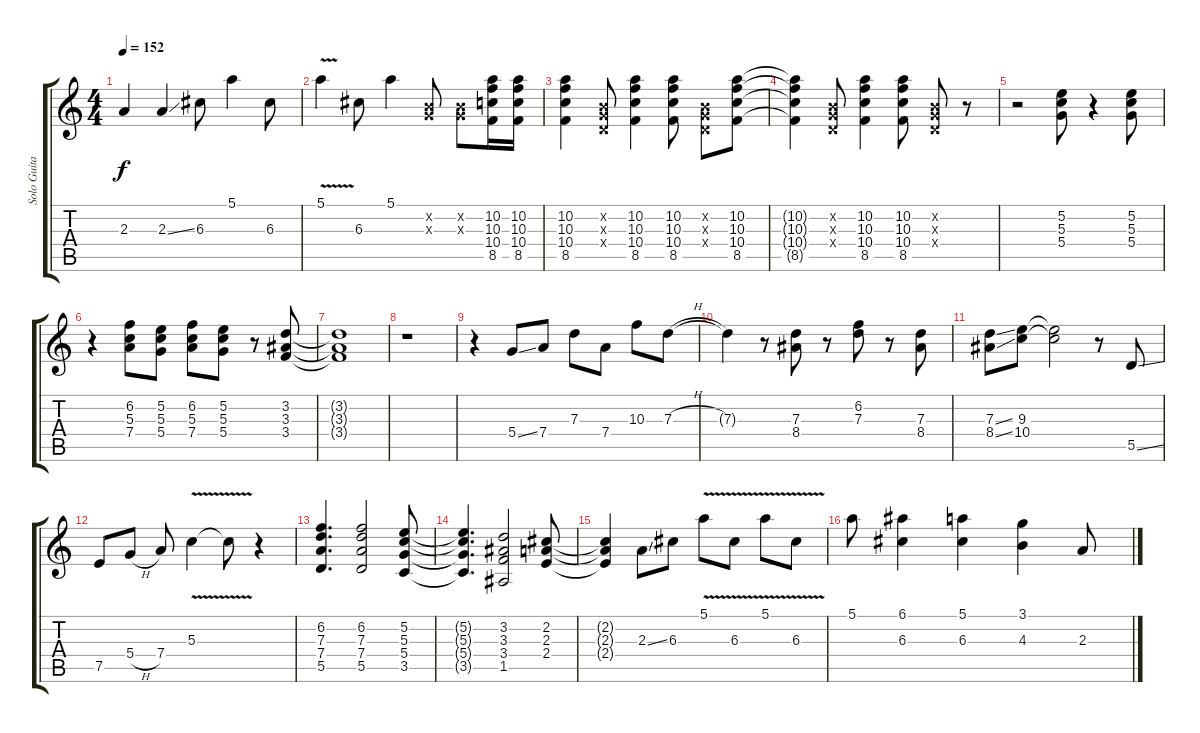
\track ("Solo Guitar" "Solo Guita") {instrument electricguitarclean}
\staff {score tabs}
\tuning (E4 B3 G3 D3 A2 E2) {hide}
\ts (4 4)
\tempo 152
\clef g2
\ks c
2.3{t}.4{dy f} 2.3{ss}.4 6.3.8 5.1.4 6.3.8 |
5.1{v}.4 6.3.8 5.1.4 (0.2{x} 0.3{x}).8 (0.2{x} 0.3{x}).8 (10.2 10.3 10.4 8.5).16 (10.2 10.3 10.4 8.5).16 |
(10.2 10.3 10.4 8.5).4 (0.2{x} 0.3{x} 0.4{x}).8 (10.2 10.3 10.4 8.5).4 (10.2 10.3 10.4 8.5).8 (0.2{x} 0.3{x} 0.4{x}).8 (10.2 10.3 10.4 8.5).8 |
(10.2{t} 10.3{t} 10.4{t} 8.5{t}).4 (0.2{x} 0.3{x} 0.4{x}).8 (10.2 10.3 10.4 8.5).4 (10.2 10.3 10.4 8.5).8 (0.2{x} 0.3{x} 0.4{x}).8 r.8 |
r.2 (5.2 5.3 5.4).8 r.4 (5.2 5.3 5.4).8 |
r.4 (6.2 5.3 7.4).8 (5.2 5.3 5.4).8 (6.2 5.3 7.4).8 (5.2 5.3 5.4).8 r.8 (3.2 3.3 3.4).8 |
(3.2{t} 3.3{t} 3.4{t}).1 |
r.1 |
r.4 5.4{ss}.8 7.4.8 7.3.8 7.4.8 10.3.8 7.3{h}.8 |
7.3{t}.4 r.8 (7.3 8.4).8 r.8 (6.2 7.3).8 r.8 (7.3 8.4).8 |
(7.3{ss} 8.4{ss}).8 (9.3 10.4).8 (9.3{t} 10.4{t}).2 r.8 5.5{ss}.8 |
7.5.8 5.4{h}.8 7.4.8 5.3{v}.4 5.3{t}.8 r.4 |
(6.2 7.3 7.4 5.5).4{d} (6.2 7.3 7.4 5.5).2 (5.2 5.3 5.4 3.5).8 |
(5.2{t} 5.3{t} 5.4{t} 3.5{t}).4{d} (3.2 3.3 3.4 1.5).2 (2.2 2.3 2.4).8 |
(2.2{t} 2.3{t} 2.4{t}).4 2.3{ss}.8 6.3.8 5.1{v}.8 6.3{v}.8 5.1{v}.8 6.3{v}.8 |
5.1.8 (6.1 6.3).4 (5.1 6.3).4 (3.1 4.3).4 2.3.8
